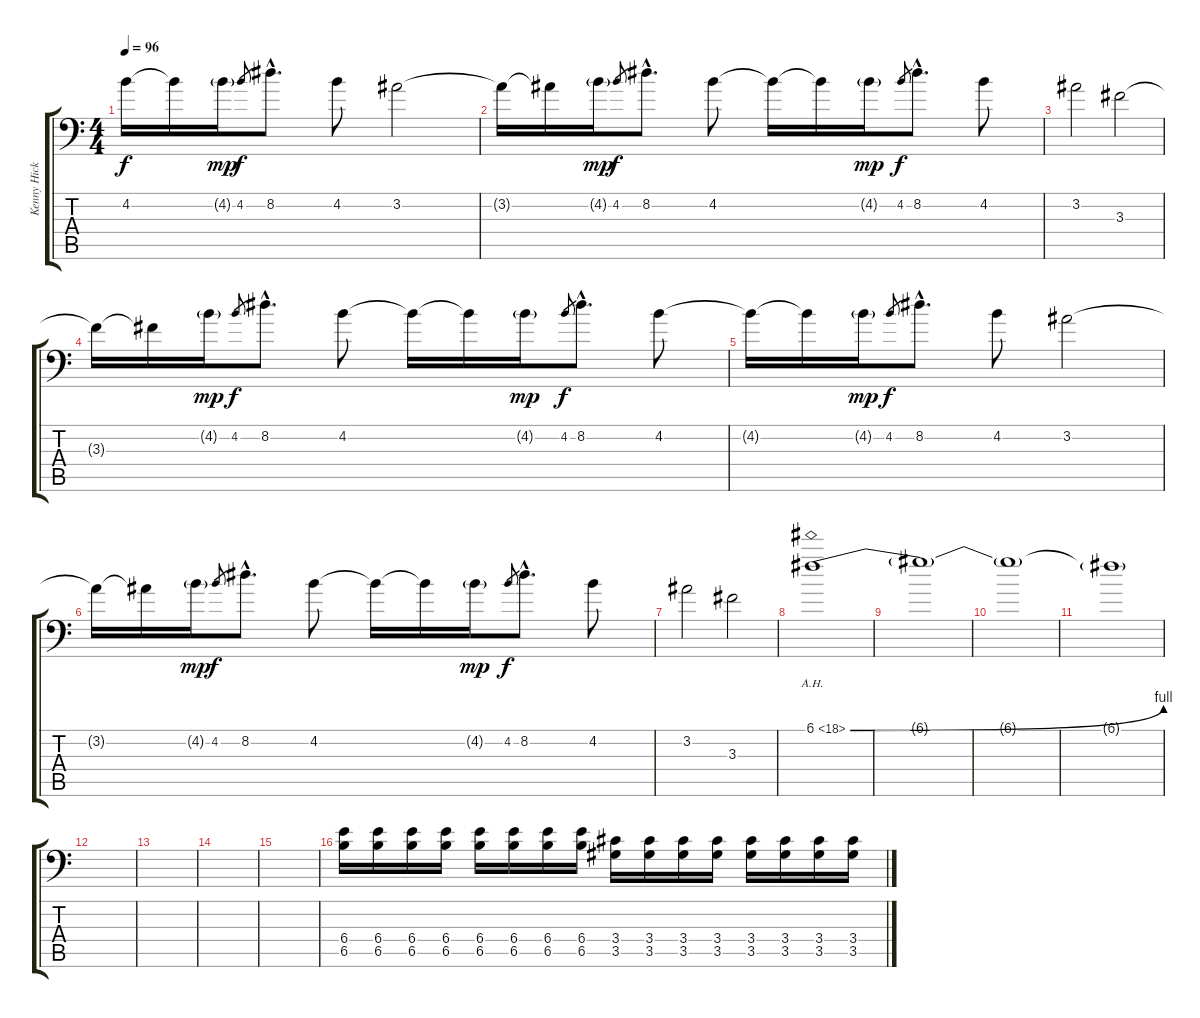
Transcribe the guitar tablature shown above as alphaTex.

\track ("Kenny Hickey - Lead Guitar" "Kenny Hick") {instrument distortionguitar}
\staff {score tabs}
\tuning (C4 G3 Eb3 Bb2 F2 Bb1) {hide}
\ts (4 4)
\tempo 96
\clef f4
\ks c
4.2{t}.16{dy f} 4.2{t}.16 4.2{g}.16{dy mp} 4.2.8{gr dy f} 8.2{hac}.8{d} 4.2.8 3.2.2 |
3.2{t}.16 3.2{t}.16 4.2{g}.16{dy mp} 4.2.8{gr dy f} 8.2{hac}.8{d} 4.2.8 4.2{t}.16 4.2{t}.16 4.2{g}.16{dy mp} 4.2.8{gr dy f} 8.2{hac}.8{d} 4.2.8 |
3.2.2 3.3.2 |
3.3{t}.16 3.3{t}.16 4.2{g}.16{dy mp} 4.2.8{gr dy f} 8.2{hac}.8{d} 4.2.8 4.2{t}.16 4.2{t}.16 4.2{g}.16{dy mp} 4.2.8{gr dy f} 8.2{hac}.8{d} 4.2.8 |
4.2{t}.16 4.2{t}.16 4.2{g}.16{dy mp} 4.2.8{gr dy f} 8.2{hac}.8{d} 4.2.8 3.2.2 |
3.2{t}.16 3.2{t}.16 4.2{g}.16{dy mp} 4.2.8{gr dy f} 8.2{hac}.8{d} 4.2.8 4.2{t}.16 4.2{t}.16 4.2{g}.16{dy mp} 4.2.8{gr dy f} 8.2{hac}.8{d} 4.2.8 |
3.2.2 3.3.2 |
6.1{be (bend 0 0 60 4) ah 12}.1{volume 0} |
6.1{t}.1 |
6.1{t}.1 |
6.1{t}.1 |
|
|
|
|
(6.4 6.5).16{volume 6} (6.4 6.5).16{volume 6} (6.4 6.5).16{volume 6} (6.4 6.5).16{volume 6} (6.4 6.5).16{volume 6} (6.4 6.5).16{volume 6} (6.4 6.5).16{volume 6} (6.4 6.5).16{volume 6} (3.4 3.5).16{volume 6} (3.4 3.5).16{volume 6} (3.4 3.5).16{volume 6} (3.4 3.5).16{volume 6} (3.4 3.5).16{volume 6} (3.4 3.5).16{volume 6} (3.4 3.5).16{volume 6} (3.4 3.5).16{volume 6}
